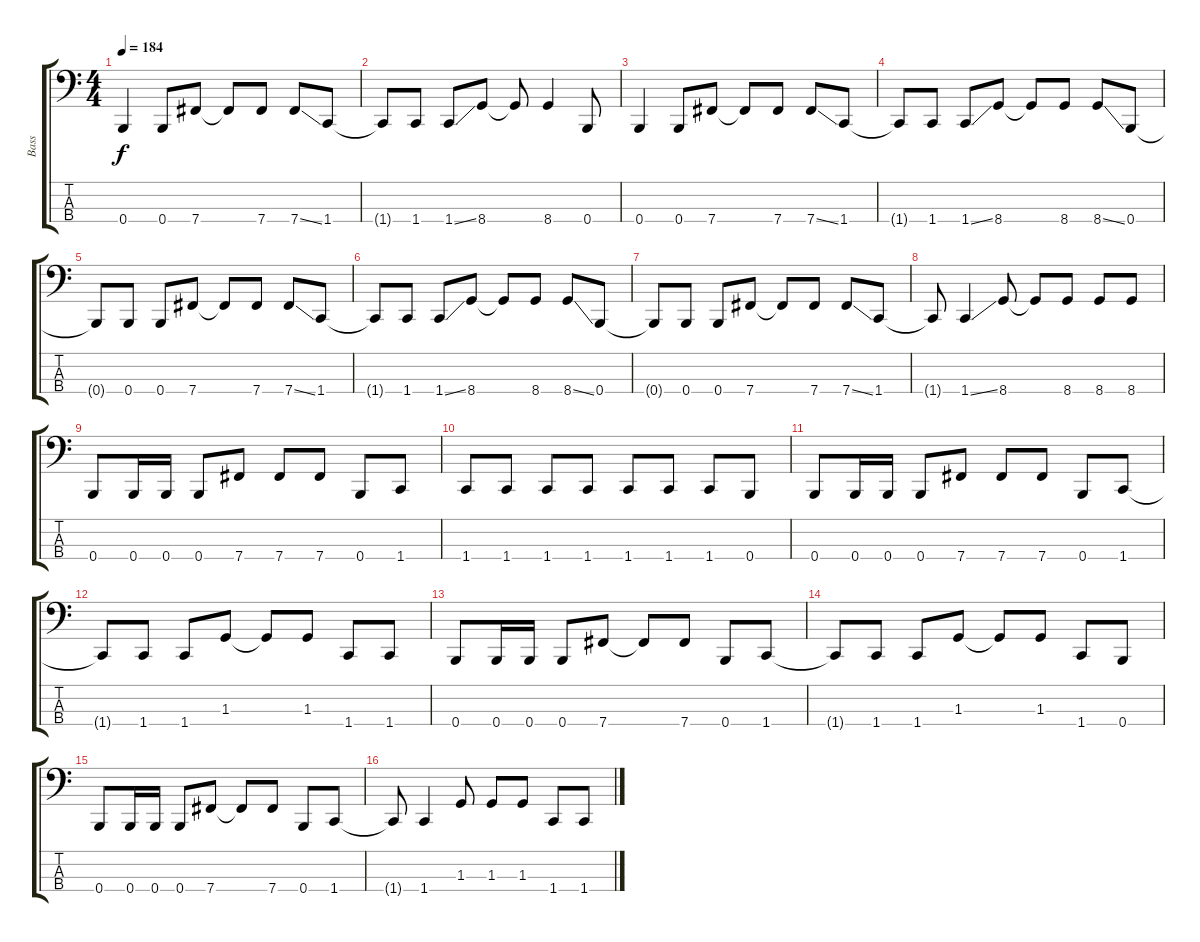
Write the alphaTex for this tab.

\track ("Bass" "Bass") {instrument electricbassfinger}
\staff {score tabs}
\tuning (E2 B1 Gb1 B0) {hide}
\ts (4 4)
\tempo 184
\clef f4
\ks c
0.4.4{dy f instrument electricbassfinger} 0.4.8 7.4.8 7.4{t}.8 7.4.8 7.4{ss}.8 1.4.8 |
1.4{t}.8 1.4.8 1.4{ss}.8 8.4.8 8.4{t}.8 8.4.4 0.4.8 |
0.4.4 0.4.8 7.4.8 7.4{t}.8 7.4.8 7.4{ss}.8 1.4.8 |
1.4{t}.8 1.4.8 1.4{ss}.8 8.4.8 8.4{t}.8 8.4.8 8.4{ss}.8 0.4.8 |
0.4{t}.8 0.4.8 0.4.8 7.4.8 7.4{t}.8 7.4.8 7.4{ss}.8 1.4.8 |
1.4{t}.8 1.4.8 1.4{ss}.8 8.4.8 8.4{t}.8 8.4.8 8.4{ss}.8 0.4.8 |
0.4{t}.8 0.4.8 0.4.8 7.4.8 7.4{t}.8 7.4.8 7.4{ss}.8 1.4.8 |
1.4{t}.8 1.4{ss}.4 8.4.8 8.4{t}.8 8.4.8 8.4.8 8.4.8 |
0.4.8 0.4.16 0.4.16 0.4.8 7.4.8 7.4.8 7.4.8 0.4.8 1.4.8 |
1.4.8 1.4.8 1.4.8 1.4.8 1.4.8 1.4.8 1.4.8 0.4.8 |
0.4.8 0.4.16 0.4.16 0.4.8 7.4.8 7.4.8 7.4.8 0.4.8 1.4.8 |
1.4{t}.8 1.4.8 1.4.8 1.3.8 1.3{t}.8 1.3.8 1.4.8 1.4.8 |
0.4.8 0.4.16 0.4.16 0.4.8 7.4.8 7.4{t}.8 7.4.8 0.4.8 1.4.8 |
1.4{t}.8 1.4.8 1.4.8 1.3.8 1.3{t}.8 1.3.8 1.4.8 0.4.8 |
0.4.8 0.4.16 0.4.16 0.4.8 7.4.8 7.4{t}.8 7.4.8 0.4.8 1.4.8 |
1.4{t}.8 1.4.4 1.3.8 1.3.8 1.3.8 1.4.8 1.4.8
